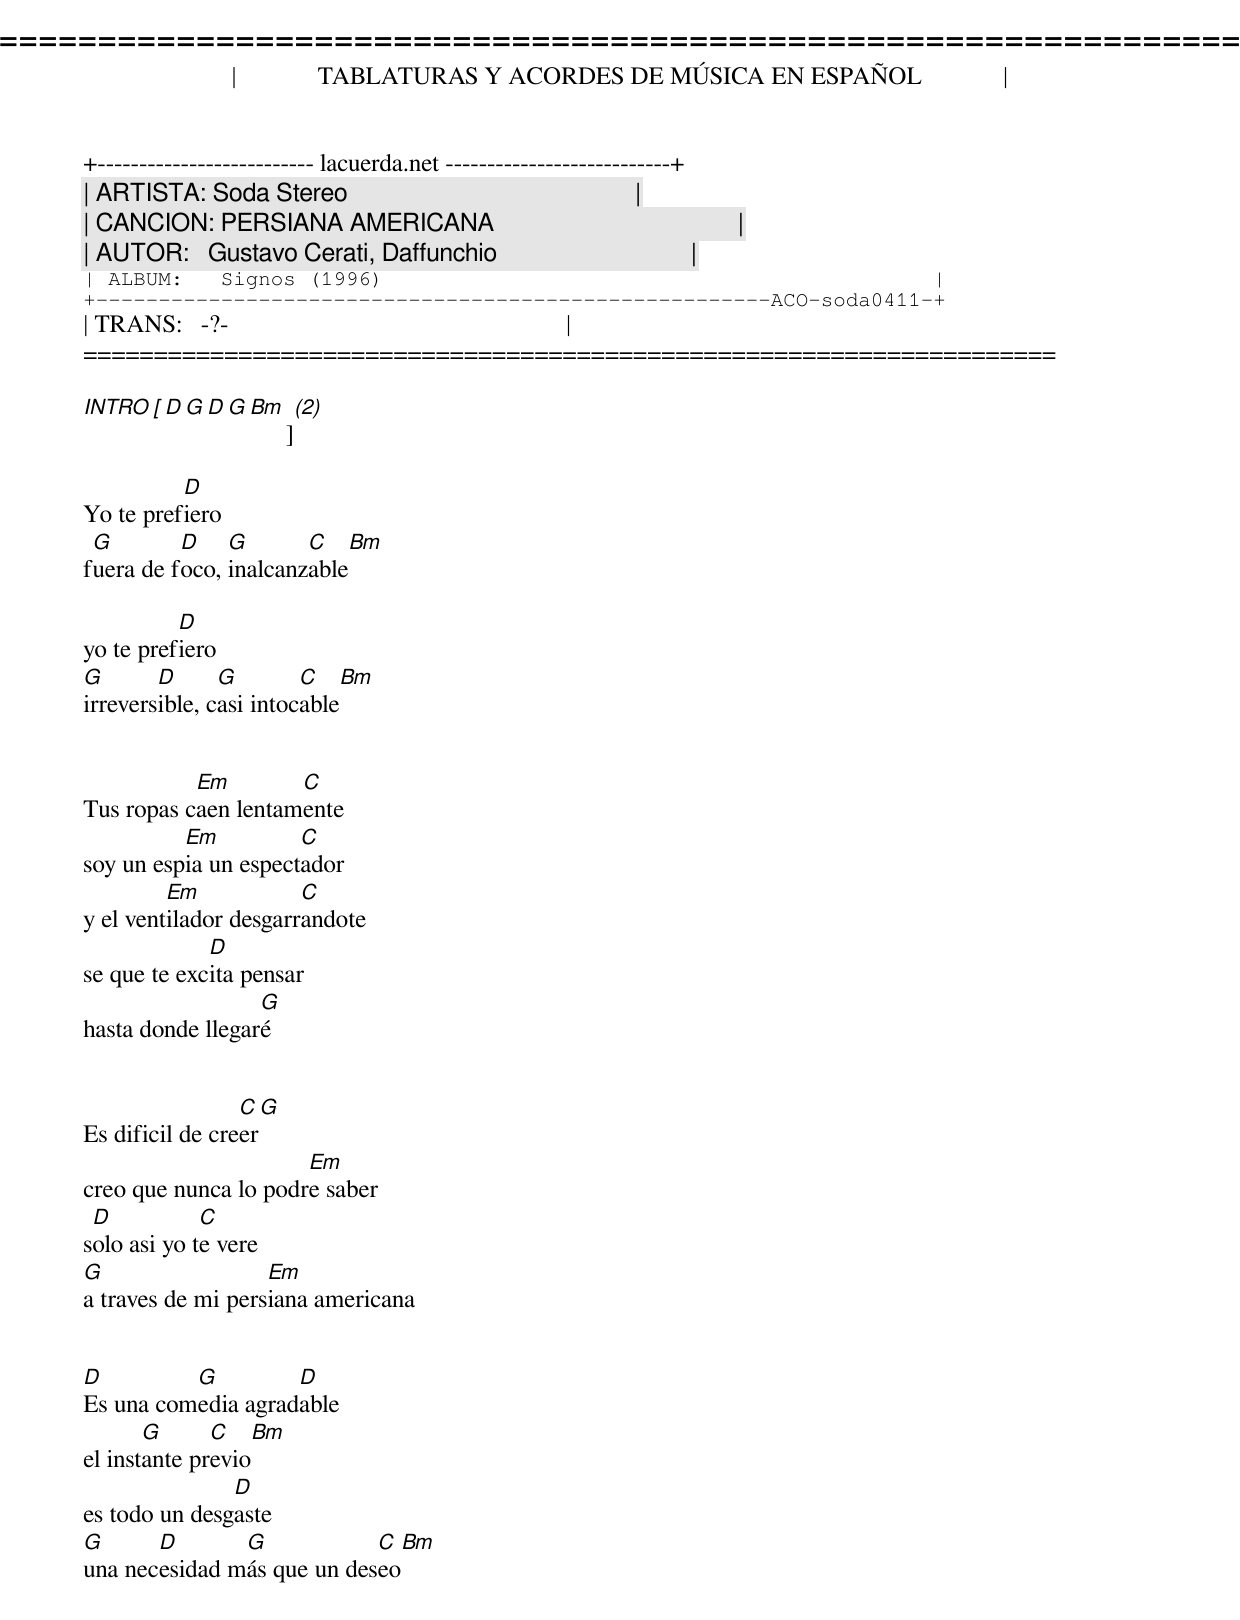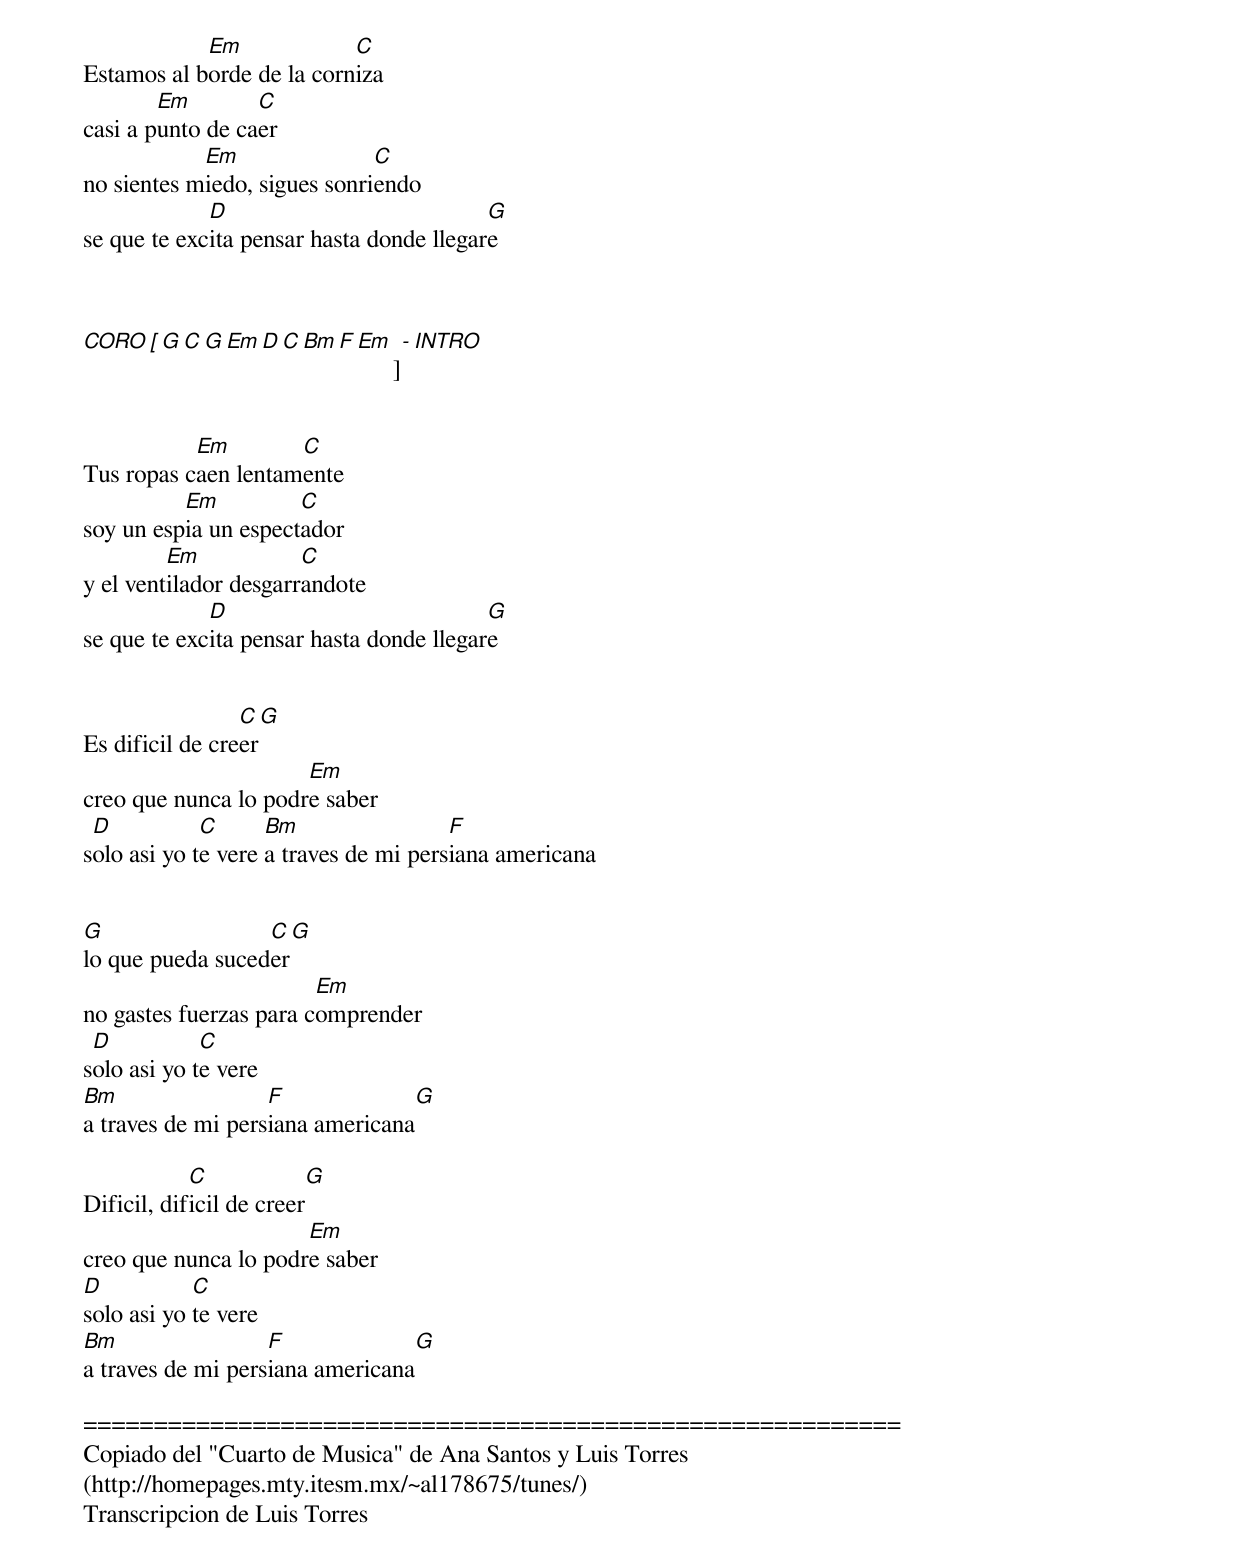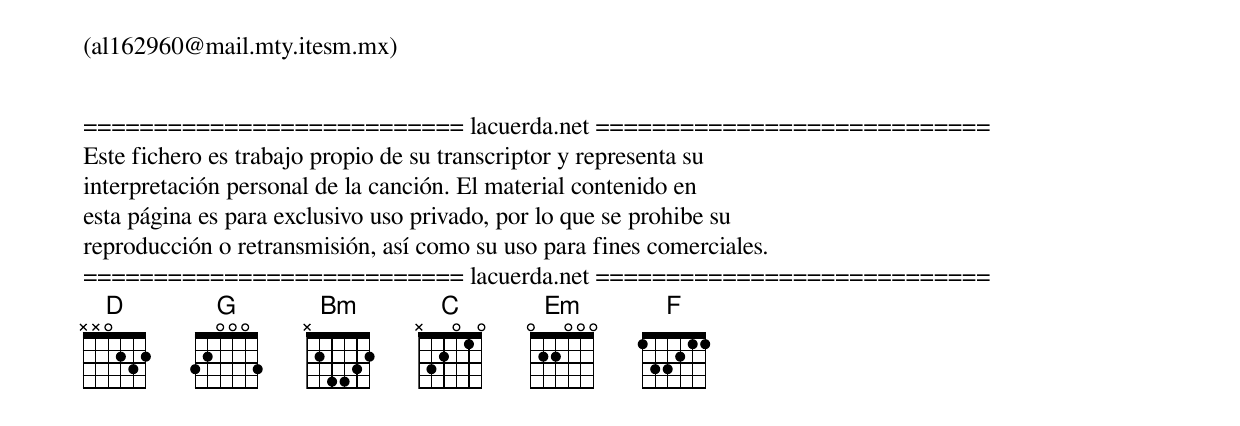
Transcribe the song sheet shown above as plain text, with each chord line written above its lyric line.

=====================================================================
|             TABLATURAS Y ACORDES DE MÚSICA EN ESPAÑOL             |
+-------------------------- lacuerda.net ---------------------------+
| ARTISTA: Soda Stereo                                              |
| CANCION: PERSIANA AMERICANA                                       |
| AUTOR:   Gustavo Cerati, Daffunchio                               |
| ALBUM:   Signos (1996)                                            |
+------------------------------------------------------ACO-soda0411-+
| TRANS:   -?-                                                      |
=====================================================================

INTRO [ D G D G Bm ] (2)

          D
Yo te prefiero
 G        D    G       C   Bm
fuera de foco, inalcanzable

          D
yo te prefiero
G       D      G        C   Bm
irreversible, casi intocable


           Em        C
Tus ropas caen lentamente
          Em          C
soy un espia un espectador
         Em            C
y el ventilador desgarrandote
             D
se que te excita pensar
                  G
hasta donde llegaré


                 C  G
Es dificil de creer
                      Em
creo que nunca lo podre saber
 D           C
solo asi yo te vere
G                  Em
a traves de mi persiana americana


D         G         D
Es una comedia agradable
       G      C   Bm
el instante previo
               D
es todo un desgaste
G      D       G            C  Bm
una necesidad más que un deseo


            Em             C
Estamos al borde de la corniza
        Em        C
casi a punto de caer
            Em                C
no sientes miedo, sigues sonriendo
             D                            G
se que te excita pensar hasta donde llegare



CORO [ G C G Em D C Bm F  Em ] - INTRO


           Em        C
Tus ropas caen lentamente
          Em          C
soy un espia un espectador
         Em            C
y el ventilador desgarrandote
             D                            G
se que te excita pensar hasta donde llegare


                 C  G
Es dificil de creer
                      Em
creo que nunca lo podre saber
 D           C      Bm                 F
solo asi yo te vere a traves de mi persiana americana


G                 C  G
lo que pueda suceder
                        Em
no gastes fuerzas para comprender
 D           C
solo asi yo te vere
Bm                 F             G
a traves de mi persiana americana

            C            G
Dificil, dificil de creer
                      Em
creo que nunca lo podre saber
D           C
solo asi yo te vere
Bm                 F             G
a traves de mi persiana americana

==========================================================
Copiado del "Cuarto de Musica" de Ana Santos y Luis Torres
(http://homepages.mty.itesm.mx/~al178675/tunes/)
Transcripcion de Luis Torres
(al162960@mail.mty.itesm.mx)


=========================== lacuerda.net ============================
Este fichero es trabajo propio de su transcriptor y representa su
interpretación personal de la canción. El material contenido en
esta página es para exclusivo uso privado, por lo que se prohibe su
reproducción o retransmisión, así como su uso para fines comerciales.
=========================== lacuerda.net ============================
